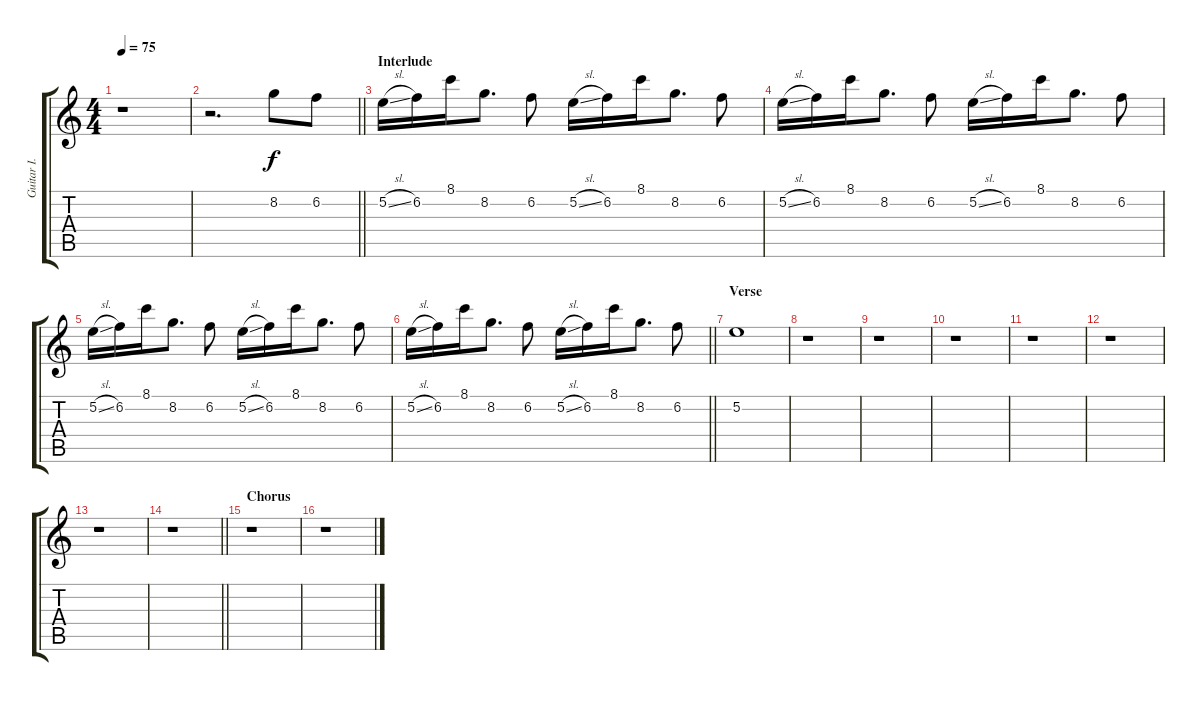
\track ("Guitar I." "Guitar I.") {instrument acousticguitarsteel}
\staff {score tabs}
\tuning (E4 B3 G3 D3 A2 E2) {hide}
\ts (4 4)
\tempo 75
\clef g2
\ks c
r.1{dy f} |
\barLineRight lightlight
r.2{d} 8.2.8 6.2.8 |
\section ("" "Interlude")
5.2{sl}.16 6.2.16 8.1.16 8.2.8{d} 6.2.8 5.2{sl}.16 6.2.16 8.1.16 8.2.8{d} 6.2.8 |
5.2{sl}.16 6.2.16 8.1.16 8.2.8{d} 6.2.8 5.2{sl}.16 6.2.16 8.1.16 8.2.8{d} 6.2.8 |
5.2{sl}.16 6.2.16 8.1.16 8.2.8{d} 6.2.8 5.2{sl}.16 6.2.16 8.1.16 8.2.8{d} 6.2.8 |
\barLineRight lightlight
5.2{sl}.16 6.2.16 8.1.16 8.2.8{d} 6.2.8 5.2{sl}.16 6.2.16 8.1.16 8.2.8{d} 6.2.8 |
\section ("" "Verse")
5.2.1 |
r.1 |
r.1 |
r.1 |
r.1 |
r.1 |
r.1 |
\barLineRight lightlight
r.1 |
\section ("" "Chorus")
r.1 |
r.1
